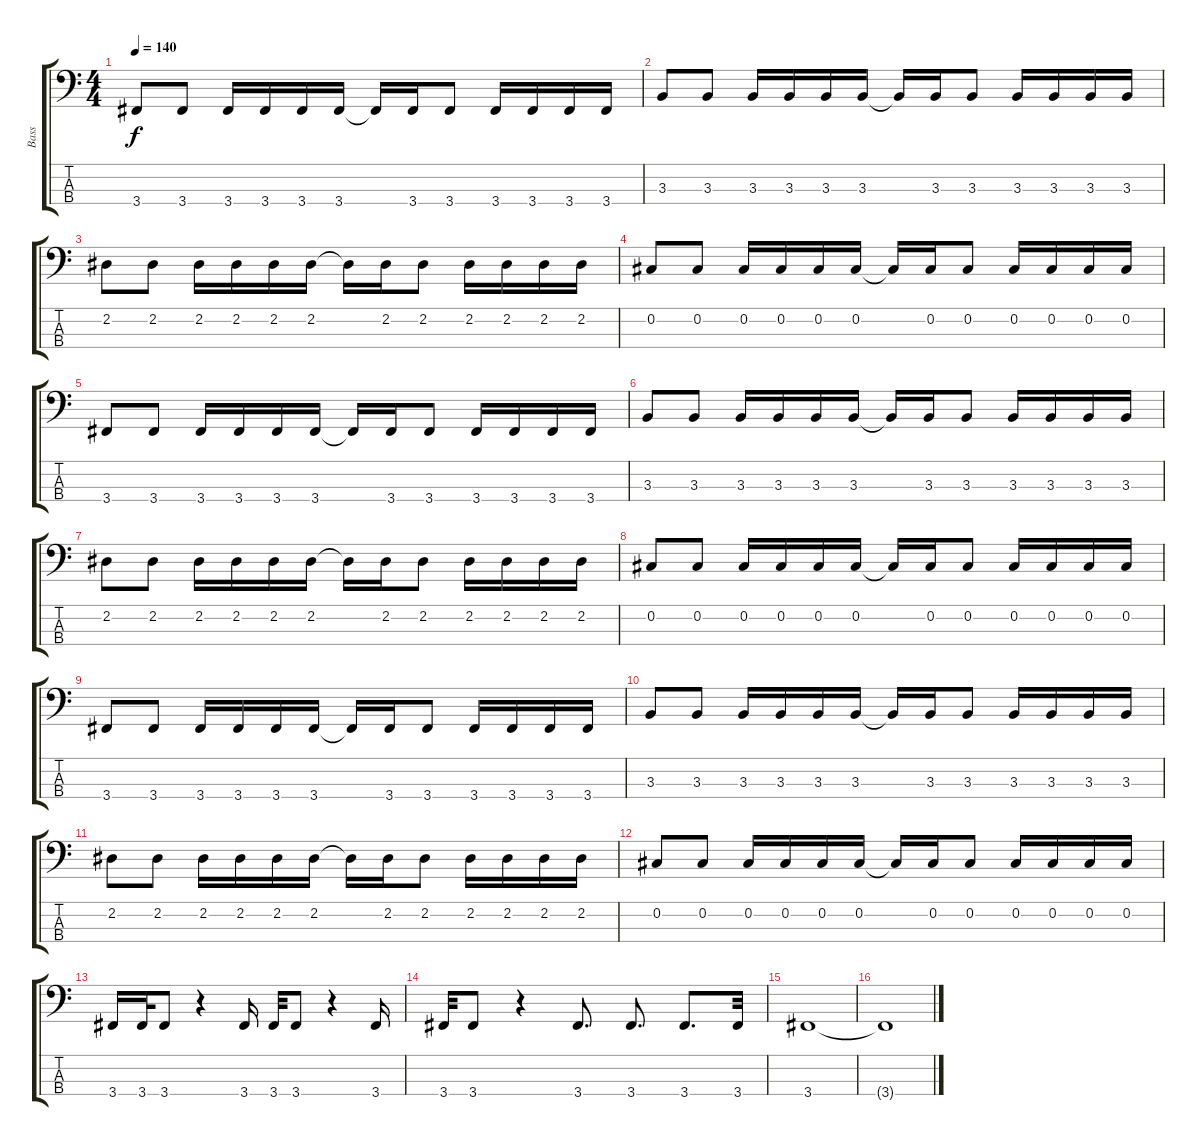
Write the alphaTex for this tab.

\track ("Bass" "Bass") {instrument electricbassfinger}
\staff {score tabs}
\tuning (Gb2 Db2 Ab1 Eb1) {hide}
\ts (4 4)
\tempo 140
\clef f4
\ks c
3.4.8{dy f} 3.4.8 3.4.16 3.4.16 3.4.16 3.4.16 3.4{t}.16 3.4.16 3.4.8 3.4.16 3.4.16 3.4.16 3.4.16 |
3.3.8 3.3.8 3.3.16 3.3.16 3.3.16 3.3.16 3.3{t}.16 3.3.16 3.3.8 3.3.16 3.3.16 3.3.16 3.3.16 |
2.2.8 2.2.8 2.2.16 2.2.16 2.2.16 2.2.16 2.2{t}.16 2.2.16 2.2.8 2.2.16 2.2.16 2.2.16 2.2.16 |
0.2.8 0.2.8 0.2.16 0.2.16 0.2.16 0.2.16 0.2{t}.16 0.2.16 0.2.8 0.2.16 0.2.16 0.2.16 0.2.16 |
3.4.8 3.4.8 3.4.16 3.4.16 3.4.16 3.4.16 3.4{t}.16 3.4.16 3.4.8 3.4.16 3.4.16 3.4.16 3.4.16 |
3.3.8 3.3.8 3.3.16 3.3.16 3.3.16 3.3.16 3.3{t}.16 3.3.16 3.3.8 3.3.16 3.3.16 3.3.16 3.3.16 |
2.2.8 2.2.8 2.2.16 2.2.16 2.2.16 2.2.16 2.2{t}.16 2.2.16 2.2.8 2.2.16 2.2.16 2.2.16 2.2.16 |
0.2.8 0.2.8 0.2.16 0.2.16 0.2.16 0.2.16 0.2{t}.16 0.2.16 0.2.8 0.2.16 0.2.16 0.2.16 0.2.16 |
3.4.8 3.4.8 3.4.16 3.4.16 3.4.16 3.4.16 3.4{t}.16 3.4.16 3.4.8 3.4.16 3.4.16 3.4.16 3.4.16 |
3.3.8 3.3.8 3.3.16 3.3.16 3.3.16 3.3.16 3.3{t}.16 3.3.16 3.3.8 3.3.16 3.3.16 3.3.16 3.3.16 |
2.2.8 2.2.8 2.2.16 2.2.16 2.2.16 2.2.16 2.2{t}.16 2.2.16 2.2.8 2.2.16 2.2.16 2.2.16 2.2.16 |
0.2.8 0.2.8 0.2.16 0.2.16 0.2.16 0.2.16 0.2{t}.16 0.2.16 0.2.8 0.2.16 0.2.16 0.2.16 0.2.16 |
3.4.16 3.4.32 3.4.8 r.4 3.4.16 3.4.32 3.4.8 r.4 3.4.16 |
3.4.32 3.4.8 r.4 3.4.8{d} 3.4.8{d} 3.4.8{d} 3.4.32 |
3.4.1 |
3.4{t}.1
